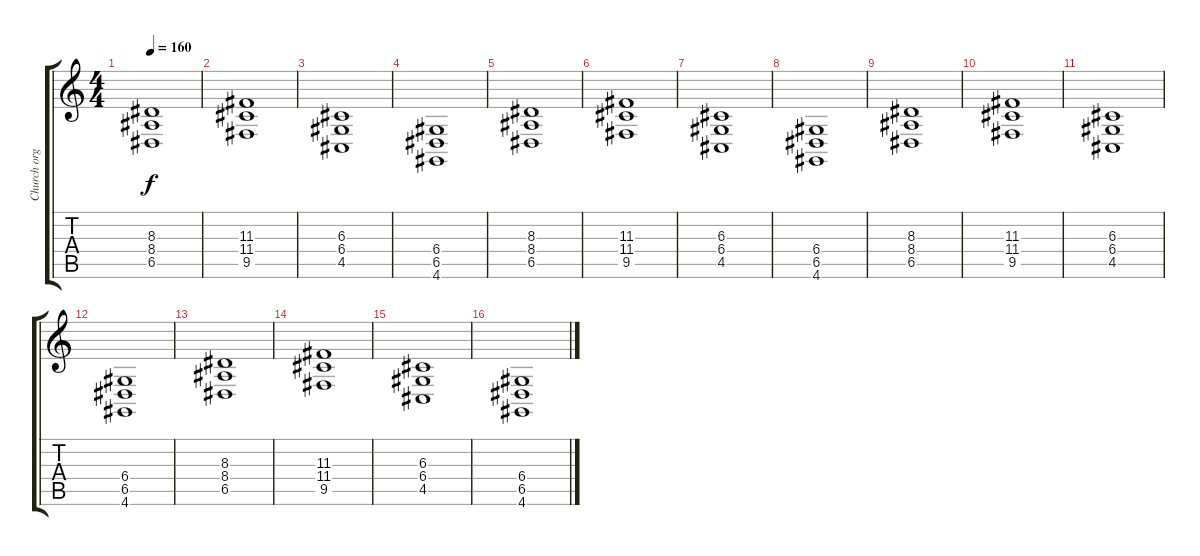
\track ("Church organ" "Church org") {instrument churchorgan}
\staff {score tabs}
\tuning (E4 B3 G3 D3 A2 E2) {hide}
\ts (4 4)
\tempo 160
\clef g2
\ks c
(8.3 8.4 6.5).1{dy f instrument churchorgan} |
(11.3 11.4 9.5).1 |
(6.3 6.4 4.5).1 |
(6.4 6.5 4.6).1 |
(8.3 8.4 6.5).1 |
(11.3 11.4 9.5).1 |
(6.3 6.4 4.5).1 |
(6.4 6.5 4.6).1 |
(8.3 8.4 6.5).1 |
(11.3 11.4 9.5).1 |
(6.3 6.4 4.5).1 |
(6.4 6.5 4.6).1 |
(8.3 8.4 6.5).1 |
(11.3 11.4 9.5).1 |
(6.3 6.4 4.5).1 |
(6.4 6.5 4.6).1
